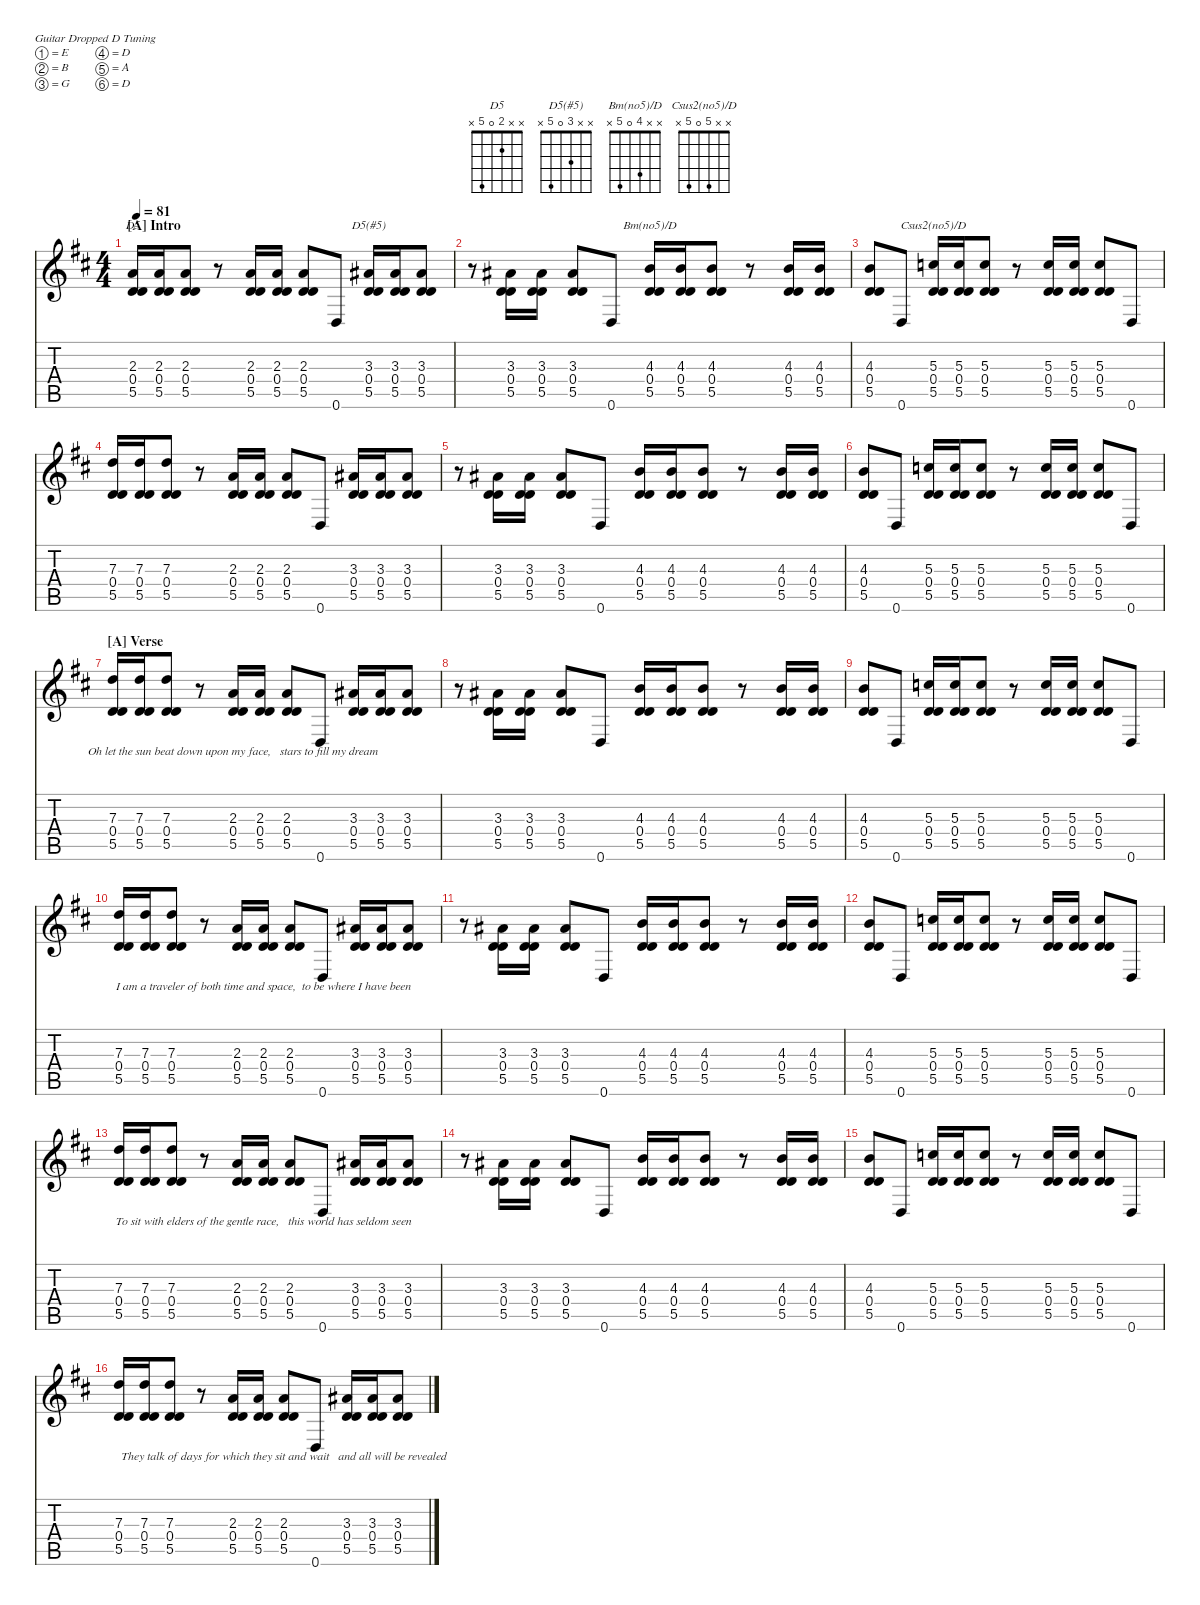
\defaultSystemsLayout 4
\hideDynamics
\bracketExtendMode nobrackets
\singleTrackTrackNamePolicy hidden
\multiTrackTrackNamePolicy hidden
\otherSystemsTrackNameOrientation horizontal
\track ("Guitar1-drop_d" "Gt-dr_d") {defaultSystemsLayout 8 mute instrument distortionguitar}
\staff {score tabs}
\tuning (E4 B3 G3 D3 A2 D2)
\chord ("D5" x x 2 0 5 x) {showfingering false}
\chord ("D5(#5)" x x 3 0 5 x) {showfingering false}
\chord ("Bm(no5)/D" x x 4 0 5 x) {showfingering false}
\chord ("Csus2(no5)/D" x x 5 0 5 x) {showfingering false}
\ts (4 4)
\beaming (8 2 2 2 2)
\section ("A" "Intro")
\tempo 81
\clef g2
\scale
0.38829
\ks d
(2.3{acc forcenatural} 0.4{acc forcenatural} 5.5{acc forcenatural}).16{ch "D5" dy f instrument distortionguitar beam Up} (2.3{acc forcenatural} 0.4{acc forcenatural} 5.5{acc forcenatural}).16{beam Up} (2.3{acc forcenatural} 0.4{acc forcenatural} 5.5{acc forcenatural}).8{beam Up} r.8{beam Up} (2.3{acc forcenatural} 0.4{acc forcenatural} 5.5{acc forcenatural}).16{beam Up} (2.3{acc forcenatural} 0.4{acc forcenatural} 5.5{acc forcenatural}).16{beam Up} (2.3{acc forcenatural} 5.5{acc forcenatural} 0.4{acc forcenatural}).8{beam Up} 0.6{acc forcenatural}.8{beam Up} (3.3{acc #} 0.4{acc forcenatural} 5.5{acc forcenatural}).16{ch "D5(#5)" beam Up} (3.3{acc #} 0.4{acc forcenatural} 5.5{acc forcenatural}).16{beam Up} (3.3{acc #} 0.4{acc forcenatural} 5.5{acc forcenatural}).8{beam Up} |
\scale
0.312789 r.8{beam Down} (3.3{acc #} 0.4{acc forcenatural} 5.5{acc forcenatural}).16{beam Up} (3.3{acc #} 0.4{acc forcenatural} 5.5{acc forcenatural}).16{beam Up} (3.3{acc #} 0.4{acc forcenatural} 5.5{acc forcenatural}).8{beam Up} 0.6{acc forcenatural}.8{beam Up} (4.3{acc forcenatural} 0.4{acc forcenatural} 5.5{acc forcenatural}).16{ch "Bm(no5)/D" beam Up} (4.3{acc forcenatural} 0.4{acc forcenatural} 5.5{acc forcenatural}).16{beam Up} (4.3{acc forcenatural} 0.4{acc forcenatural} 5.5{acc forcenatural}).8{beam Up} r.8{beam Up} (4.3{acc forcenatural} 0.4{acc forcenatural} 5.5{acc forcenatural}).16{beam Up} (4.3{acc forcenatural} 0.4{acc forcenatural} 5.5{acc forcenatural}).16{beam Up} |
\scale
0.298921 (4.3{acc forcenatural} 0.4{acc forcenatural} 5.5{acc forcenatural}).8{beam Up} 0.6{acc forcenatural}.8{beam Up} (5.3{acc forcenatural} 0.4{acc forcenatural} 5.5{acc forcenatural}).16{ch "Csus2(no5)/D" beam Up} (5.3{acc forcenatural} 0.4{acc forcenatural} 5.5{acc forcenatural}).16{beam Up} (5.3{acc forcenatural} 0.4{acc forcenatural} 5.5{acc forcenatural}).8{beam Up} r.8{beam Up} (5.3{acc forcenatural} 0.4{acc forcenatural} 5.5{acc forcenatural}).16{beam Up} (5.3{acc forcenatural} 0.4{acc forcenatural} 5.5{acc forcenatural}).16{beam Up} (5.3{acc forcenatural} 0.4{acc forcenatural} 5.5{acc forcenatural}).8{beam Up} 0.6{acc forcenatural}.8{beam Up} |
\scale
0.338333 (7.3{acc forcenatural} 0.4{acc forcenatural} 5.5{acc forcenatural}).16{beam Up} (7.3{acc forcenatural} 0.4{acc forcenatural} 5.5{acc forcenatural}).16{beam Up} (7.3{acc forcenatural} 0.4{acc forcenatural} 5.5{acc forcenatural}).8{beam Up} r.8{beam Up} (2.3{acc forcenatural} 0.4{acc forcenatural} 5.5{acc forcenatural}).16{beam Up} (2.3{acc forcenatural} 0.4{acc forcenatural} 5.5{acc forcenatural}).16{beam Up} (2.3{acc forcenatural} 0.4{acc forcenatural} 5.5{acc forcenatural}).8{beam Up} 0.6{acc forcenatural}.8{beam Up} (3.3{acc #} 0.4{acc forcenatural} 5.5{acc forcenatural}).16{beam Up} (3.3{acc #} 0.4{acc forcenatural} 5.5{acc forcenatural}).16{beam Up} (3.3{acc #} 0.4{acc forcenatural} 5.5{acc forcenatural}).8{beam Up} |
\scale
0.338333 r.8{beam Down} (3.3{acc #} 0.4{acc forcenatural} 5.5{acc forcenatural}).16{beam Up} (3.3{acc #} 0.4{acc forcenatural} 5.5{acc forcenatural}).16{beam Up} (3.3{acc #} 0.4{acc forcenatural} 5.5{acc forcenatural}).8{beam Up} 0.6{acc forcenatural}.8{beam Up} (4.3{acc forcenatural} 0.4{acc forcenatural} 5.5{acc forcenatural}).16{beam Up} (4.3{acc forcenatural} 0.4{acc forcenatural} 5.5{acc forcenatural}).16{beam Up} (4.3{acc forcenatural} 0.4{acc forcenatural} 5.5{acc forcenatural}).8{beam Up} r.8{beam Up} (4.3{acc forcenatural} 0.4{acc forcenatural} 5.5{acc forcenatural}).16{beam Up} (4.3{acc forcenatural} 0.4{acc forcenatural} 5.5{acc forcenatural}).16{beam Up} |
\scale
0.323333 (4.3{acc forcenatural} 0.4{acc forcenatural} 5.5{acc forcenatural}).8{beam Up} 0.6{acc forcenatural}.8{beam Up} (5.3{acc forcenatural} 0.4{acc forcenatural} 5.5{acc forcenatural}).16{beam Up} (5.3{acc forcenatural} 0.4{acc forcenatural} 5.5{acc forcenatural}).16{beam Up} (5.3{acc forcenatural} 0.4{acc forcenatural} 5.5{acc forcenatural}).8{beam Up} r.8{beam Up} (5.3{acc forcenatural} 0.4{acc forcenatural} 5.5{acc forcenatural}).16{beam Up} (5.3{acc forcenatural} 0.4{acc forcenatural} 5.5{acc forcenatural}).16{beam Up} (5.3{acc forcenatural} 0.4{acc forcenatural} 5.5{acc forcenatural}).8{beam Up} 0.6{acc forcenatural}.8{beam Up} |
\section ("A" "Verse")
\scale
0.338333 (7.3{acc forcenatural} 0.4{acc forcenatural} 5.5{acc forcenatural}).16{beam Up} (7.3{acc forcenatural} 0.4{acc forcenatural} 5.5{acc forcenatural}).16{beam Up} (7.3{acc forcenatural} 0.4{acc forcenatural} 5.5{acc forcenatural}).8{beam Up} r.8{beam Up} (2.3{acc forcenatural} 0.4{acc forcenatural} 5.5{acc forcenatural}).16{lyrics (0 "Oh let the sun beat down upon my face,   stars to fill my dream") lyrics (1 "") lyrics (2 "") lyrics (3 "") lyrics (4 "") beam Up} (2.3{acc forcenatural} 0.4{acc forcenatural} 5.5{acc forcenatural}).16{beam Up} (2.3{acc forcenatural} 0.4{acc forcenatural} 5.5{acc forcenatural}).8{beam Up} 0.6{acc forcenatural}.8{beam Up} (3.3{acc #} 0.4{acc forcenatural} 5.5{acc forcenatural}).16{beam Up} (3.3{acc #} 0.4{acc forcenatural} 5.5{acc forcenatural}).16{beam Up} (3.3{acc #} 0.4{acc forcenatural} 5.5{acc forcenatural}).8{beam Up} |
\scale
0.338333 r.8{beam Down} (3.3{acc #} 0.4{acc forcenatural} 5.5{acc forcenatural}).16{beam Up} (3.3{acc #} 0.4{acc forcenatural} 5.5{acc forcenatural}).16{beam Up} (3.3{acc #} 0.4{acc forcenatural} 5.5{acc forcenatural}).8{beam Up} 0.6{acc forcenatural}.8{beam Up} (4.3{acc forcenatural} 0.4{acc forcenatural} 5.5{acc forcenatural}).16{beam Up} (4.3{acc forcenatural} 0.4{acc forcenatural} 5.5{acc forcenatural}).16{beam Up} (4.3{acc forcenatural} 0.4{acc forcenatural} 5.5{acc forcenatural}).8{beam Up} r.8{beam Up} (4.3{acc forcenatural} 0.4{acc forcenatural} 5.5{acc forcenatural}).16{beam Up} (4.3{acc forcenatural} 0.4{acc forcenatural} 5.5{acc forcenatural}).16{beam Up} |
\scale
0.323333 (4.3{acc forcenatural} 0.4{acc forcenatural} 5.5{acc forcenatural}).8{beam Up} 0.6{acc forcenatural}.8{beam Up} (5.3{acc forcenatural} 0.4{acc forcenatural} 5.5{acc forcenatural}).16{beam Up} (5.3{acc forcenatural} 0.4{acc forcenatural} 5.5{acc forcenatural}).16{beam Up} (5.3{acc forcenatural} 0.4{acc forcenatural} 5.5{acc forcenatural}).8{beam Up} r.8{beam Up} (5.3{acc forcenatural} 0.4{acc forcenatural} 5.5{acc forcenatural}).16{beam Up} (5.3{acc forcenatural} 0.4{acc forcenatural} 5.5{acc forcenatural}).16{beam Up} (5.3{acc forcenatural} 0.4{acc forcenatural} 5.5{acc forcenatural}).8{beam Up} 0.6{acc forcenatural}.8{beam Up} |
\scale
0.338333 (7.3{acc forcenatural} 0.4{acc forcenatural} 5.5{acc forcenatural}).16{beam Up} (7.3{acc forcenatural} 0.4{acc forcenatural} 5.5{acc forcenatural}).16{beam Up} (7.3{acc forcenatural} 0.4{acc forcenatural} 5.5{acc forcenatural}).8{beam Up} r.8{beam Up} (2.3{acc forcenatural} 0.4{acc forcenatural} 5.5{acc forcenatural}).16{beam Up} (2.3{acc forcenatural} 0.4{acc forcenatural} 5.5{acc forcenatural}).16{lyrics (0 "I am a traveler of both time and space,  to be where I have been     ") lyrics (1 "") lyrics (2 "") lyrics (3 "") lyrics (4 "") beam Up} (2.3{acc forcenatural} 0.4{acc forcenatural} 5.5{acc forcenatural}).8{beam Up} 0.6{acc forcenatural}.8{beam Up} (3.3{acc #} 0.4{acc forcenatural} 5.5{acc forcenatural}).16{beam Up} (3.3{acc #} 0.4{acc forcenatural} 5.5{acc forcenatural}).16{beam Up} (3.3{acc #} 0.4{acc forcenatural} 5.5{acc forcenatural}).8{beam Up} |
\scale
0.338333 r.8{beam Down} (3.3{acc #} 0.4{acc forcenatural} 5.5{acc forcenatural}).16{beam Up} (3.3{acc #} 0.4{acc forcenatural} 5.5{acc forcenatural}).16{beam Up} (3.3{acc #} 0.4{acc forcenatural} 5.5{acc forcenatural}).8{beam Up} 0.6{acc forcenatural}.8{beam Up} (4.3{acc forcenatural} 0.4{acc forcenatural} 5.5{acc forcenatural}).16{beam Up} (4.3{acc forcenatural} 0.4{acc forcenatural} 5.5{acc forcenatural}).16{beam Up} (4.3{acc forcenatural} 0.4{acc forcenatural} 5.5{acc forcenatural}).8{beam Up} r.8{beam Up} (4.3{acc forcenatural} 0.4{acc forcenatural} 5.5{acc forcenatural}).16{beam Up} (4.3{acc forcenatural} 0.4{acc forcenatural} 5.5{acc forcenatural}).16{beam Up} |
\scale
0.323333 (4.3{acc forcenatural} 0.4{acc forcenatural} 5.5{acc forcenatural}).8{beam Up} 0.6{acc forcenatural}.8{beam Up} (5.3{acc forcenatural} 0.4{acc forcenatural} 5.5{acc forcenatural}).16{beam Up} (5.3{acc forcenatural} 0.4{acc forcenatural} 5.5{acc forcenatural}).16{beam Up} (5.3{acc forcenatural} 0.4{acc forcenatural} 5.5{acc forcenatural}).8{beam Up} r.8{beam Up} (5.3{acc forcenatural} 0.4{acc forcenatural} 5.5{acc forcenatural}).16{beam Up} (5.3{acc forcenatural} 0.4{acc forcenatural} 5.5{acc forcenatural}).16{beam Up} (5.3{acc forcenatural} 0.4{acc forcenatural} 5.5{acc forcenatural}).8{beam Up} 0.6{acc forcenatural}.8{beam Up} |
\scale
0.338333 (7.3{acc forcenatural} 0.4{acc forcenatural} 5.5{acc forcenatural}).16{beam Up} (7.3{acc forcenatural} 0.4{acc forcenatural} 5.5{acc forcenatural}).16{beam Up} (7.3{acc forcenatural} 0.4{acc forcenatural} 5.5{acc forcenatural}).8{beam Up} r.8{beam Up} (2.3{acc forcenatural} 0.4{acc forcenatural} 5.5{acc forcenatural}).16{beam Up} (2.3{acc forcenatural} 0.4{acc forcenatural} 5.5{acc forcenatural}).16{lyrics (0 "To sit with elders of the gentle race,   this world has seldom seen") lyrics (1 "") lyrics (2 "") lyrics (3 "") lyrics (4 "") beam Up} (2.3{acc forcenatural} 0.4{acc forcenatural} 5.5{acc forcenatural}).8{beam Up} 0.6{acc forcenatural}.8{beam Up} (3.3{acc #} 0.4{acc forcenatural} 5.5{acc forcenatural}).16{beam Up} (3.3{acc #} 0.4{acc forcenatural} 5.5{acc forcenatural}).16{beam Up} (3.3{acc #} 0.4{acc forcenatural} 5.5{acc forcenatural}).8{beam Up} |
\scale
0.338333 r.8{beam Down} (3.3{acc #} 0.4{acc forcenatural} 5.5{acc forcenatural}).16{beam Up} (3.3{acc #} 0.4{acc forcenatural} 5.5{acc forcenatural}).16{beam Up} (3.3{acc #} 0.4{acc forcenatural} 5.5{acc forcenatural}).8{beam Up} 0.6{acc forcenatural}.8{beam Up} (4.3{acc forcenatural} 0.4{acc forcenatural} 5.5{acc forcenatural}).16{beam Up} (4.3{acc forcenatural} 0.4{acc forcenatural} 5.5{acc forcenatural}).16{beam Up} (4.3{acc forcenatural} 0.4{acc forcenatural} 5.5{acc forcenatural}).8{beam Up} r.8{beam Up} (4.3{acc forcenatural} 0.4{acc forcenatural} 5.5{acc forcenatural}).16{beam Up} (4.3{acc forcenatural} 0.4{acc forcenatural} 5.5{acc forcenatural}).16{beam Up} |
\scale
0.323333 (4.3{acc forcenatural} 0.4{acc forcenatural} 5.5{acc forcenatural}).8{beam Up} 0.6{acc forcenatural}.8{beam Up} (5.3{acc forcenatural} 0.4{acc forcenatural} 5.5{acc forcenatural}).16{beam Up} (5.3{acc forcenatural} 0.4{acc forcenatural} 5.5{acc forcenatural}).16{beam Up} (5.3{acc forcenatural} 0.4{acc forcenatural} 5.5{acc forcenatural}).8{beam Up} r.8{beam Up} (5.3{acc forcenatural} 0.4{acc forcenatural} 5.5{acc forcenatural}).16{beam Up} (5.3{acc forcenatural} 0.4{acc forcenatural} 5.5{acc forcenatural}).16{beam Up} (5.3{acc forcenatural} 0.4{acc forcenatural} 5.5{acc forcenatural}).8{beam Up} 0.6{acc forcenatural}.8{beam Up} |
\scale
0.333333 (7.3{acc forcenatural} 0.4{acc forcenatural} 5.5{acc forcenatural}).16{beam Up} (7.3{acc forcenatural} 0.4{acc forcenatural} 5.5{acc forcenatural}).16{beam Up} (7.3{acc forcenatural} 0.4{acc forcenatural} 5.5{acc forcenatural}).8{beam Up} r.8{beam Up} (2.3{acc forcenatural} 0.4{acc forcenatural} 5.5{acc forcenatural}).16{beam Up} (2.3{acc forcenatural} 0.4{acc forcenatural} 5.5{acc forcenatural}).16{beam Up} (2.3{acc forcenatural} 0.4{acc forcenatural} 5.5{acc forcenatural}).8{lyrics (0 "They talk of days for which they sit and wait   and all will be revealed") lyrics (1 "") lyrics (2 "") lyrics (3 "") lyrics (4 "") beam Up} 0.6{acc forcenatural}.8{beam Up} (3.3{acc #} 0.4{acc forcenatural} 5.5{acc forcenatural}).16{beam Up} (3.3{acc #} 0.4{acc forcenatural} 5.5{acc forcenatural}).16{beam Up} (3.3{acc #} 0.4{acc forcenatural} 5.5{acc forcenatural}).8{beam Up}
